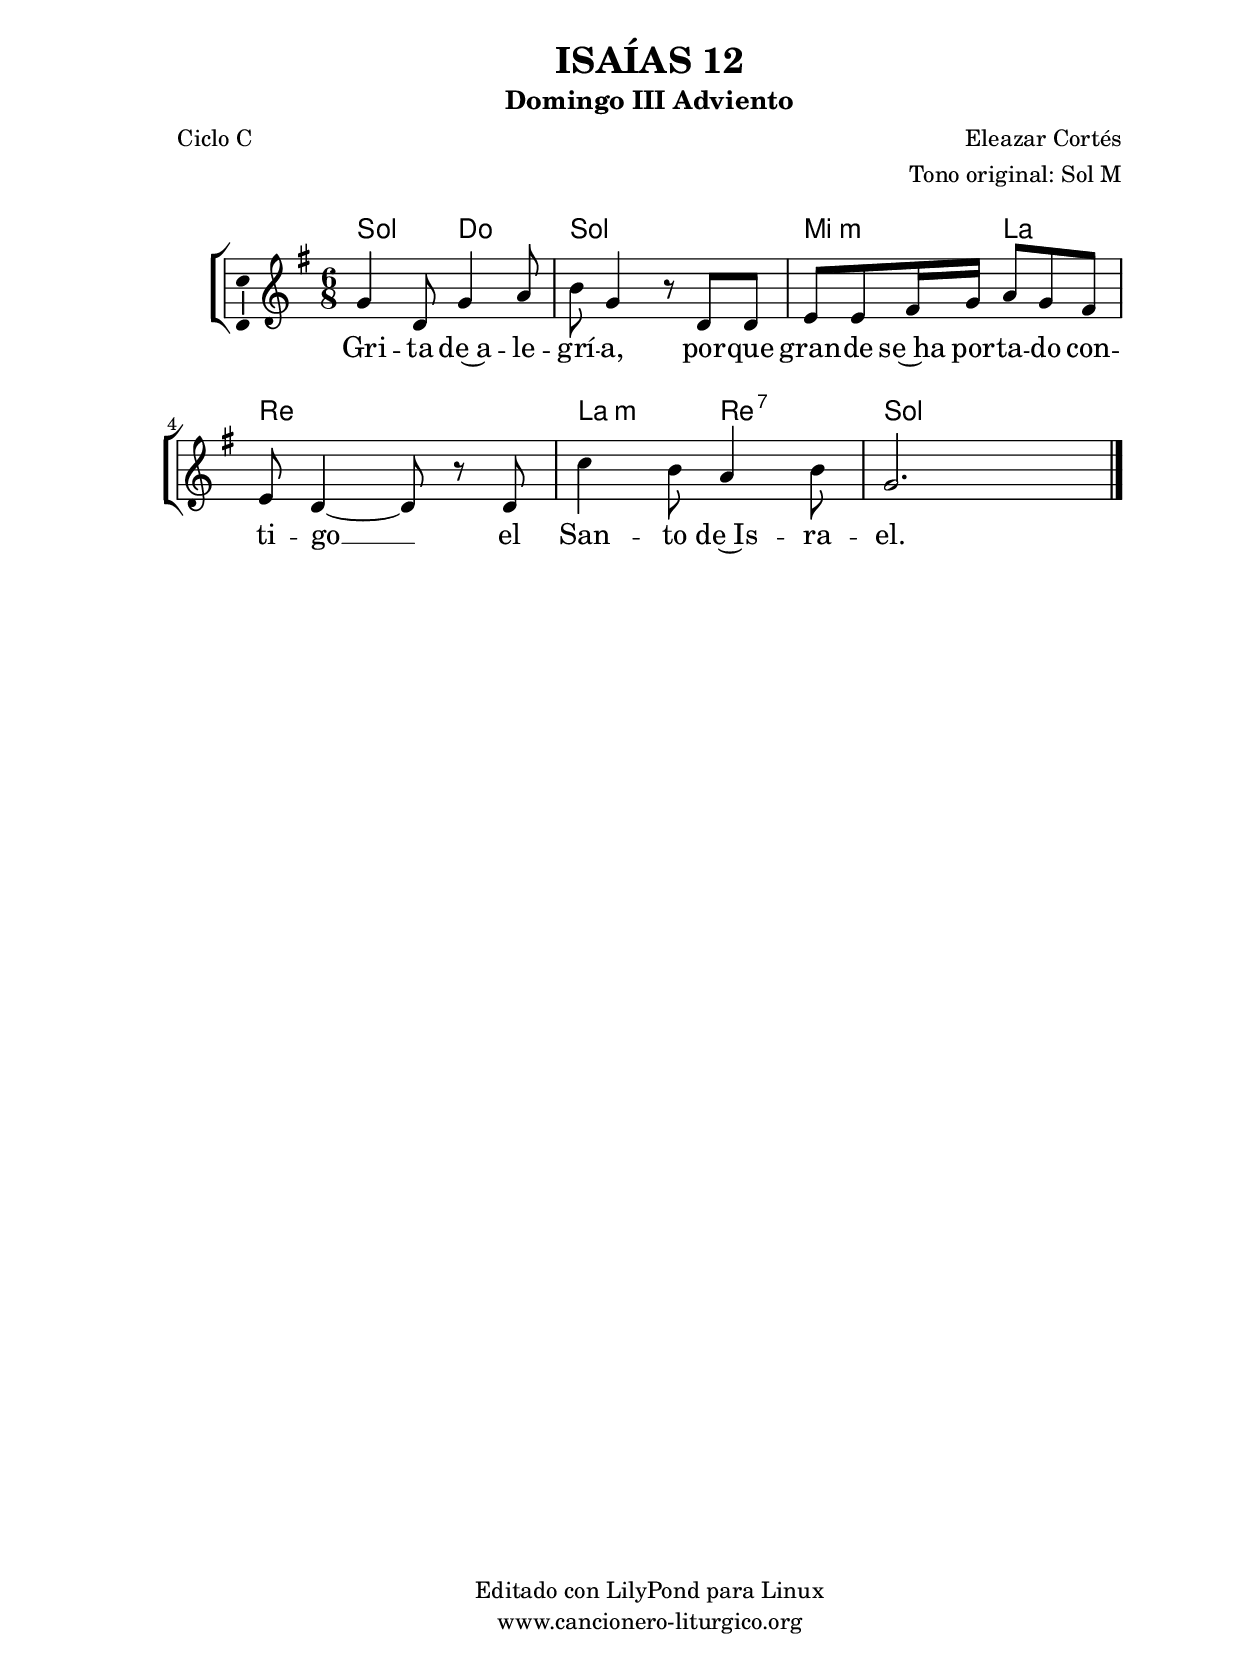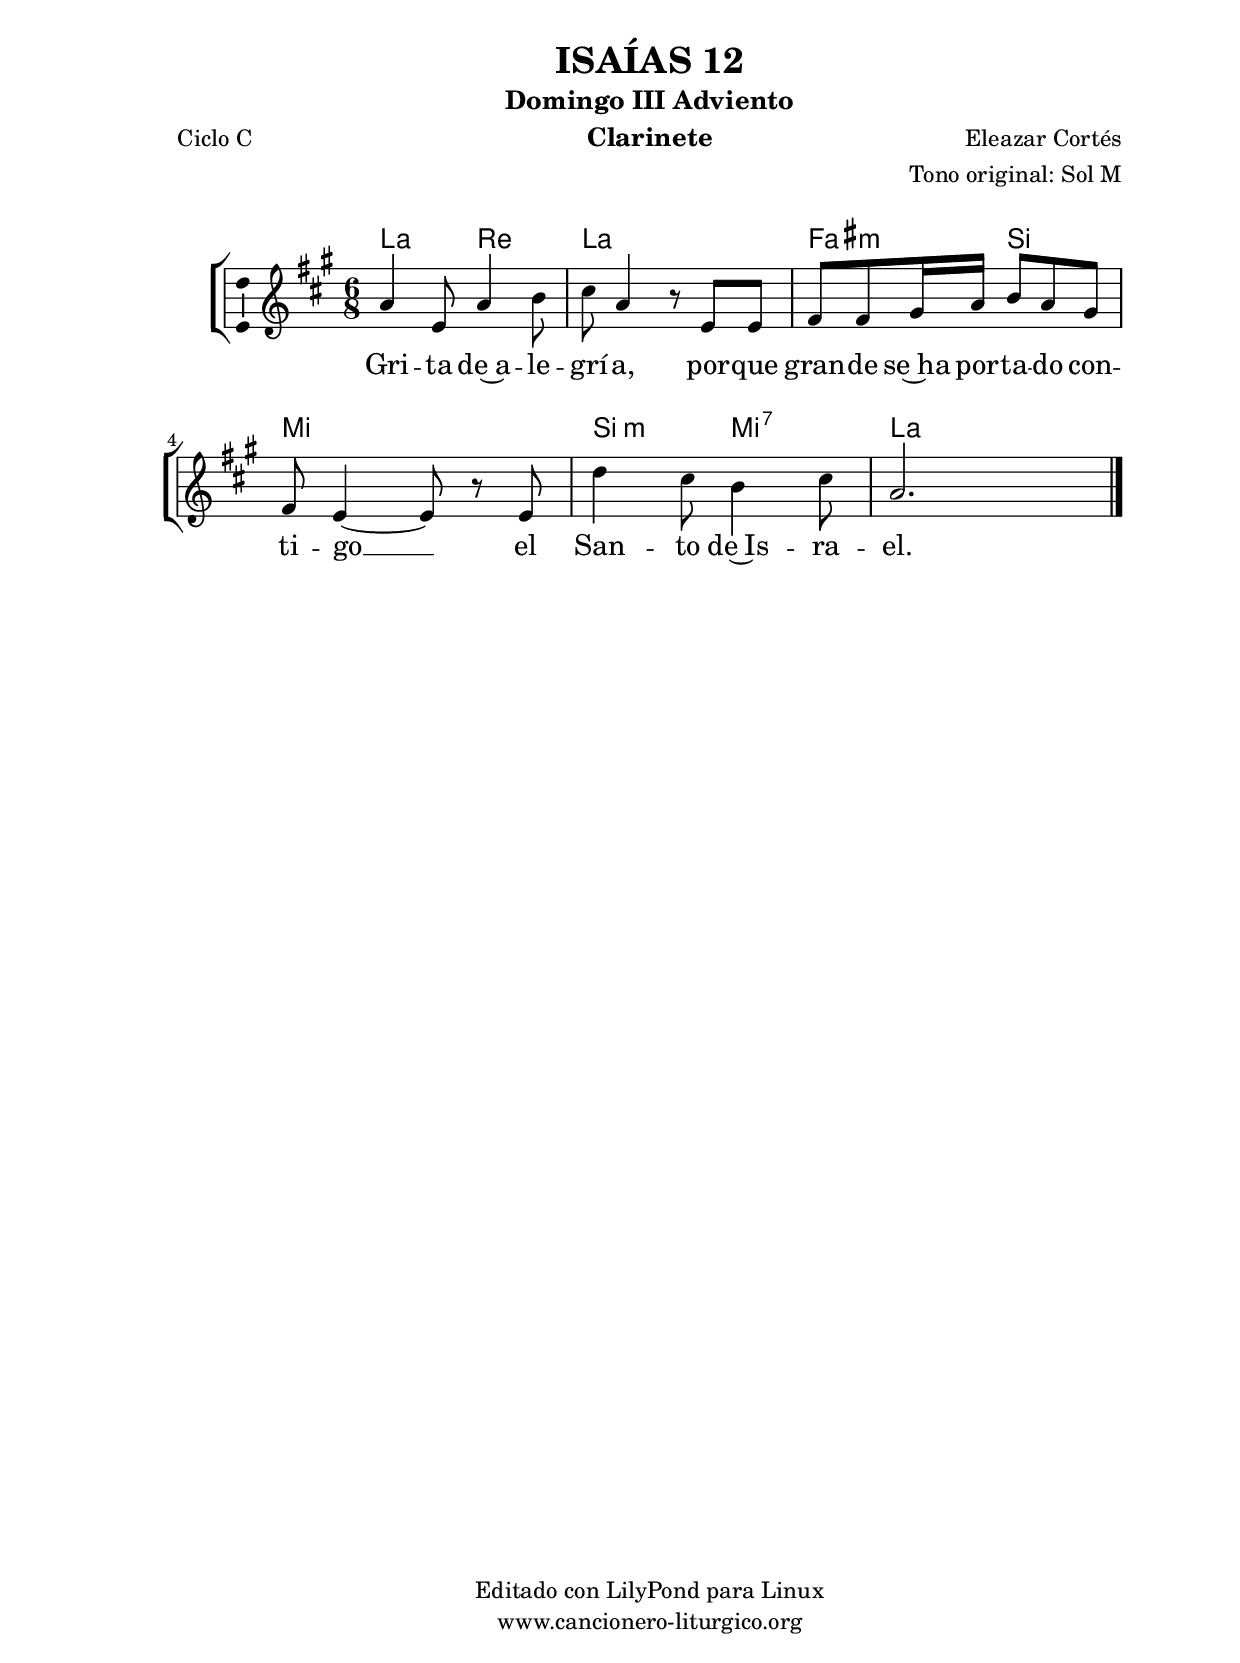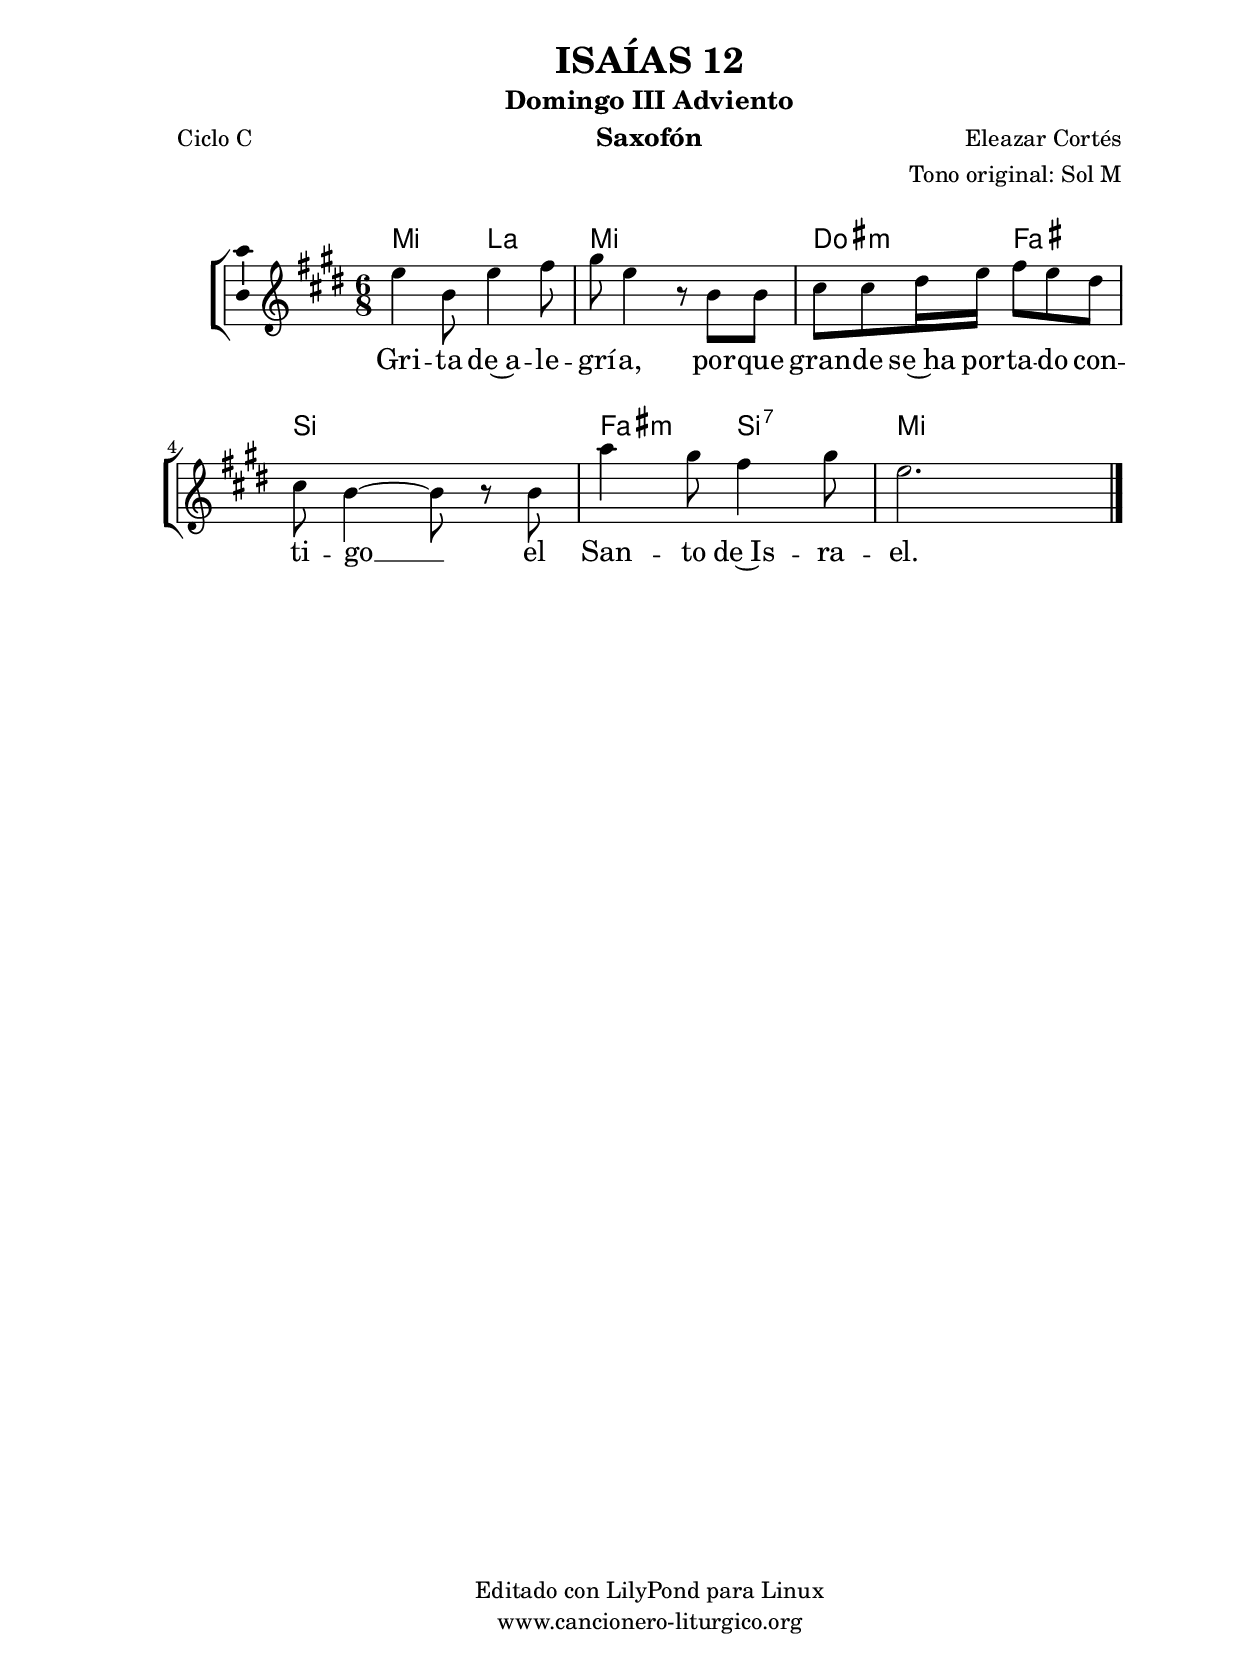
%
%para convertir .midi en .wav:
%timidity filename.midi -Ow -o finename.wav
%
%
%Para convertir de .wav a .mp3:
%lame -h -m j filename.wav
%
%
%para escuchar el midi:
%timidity nombrefichero.midi
%


%versión de lilypond para la que se ha escrito esta partitura:
\version "2.16.0"

	%Tamaño papel
	#(set-default-paper-size "a4")
	%Tamaño partitura
	#(set-global-staff-size 20)
	%No responde al pulsar sobre una nota
	#(ly:set-option 'point-and-click #f)

%parámetros del encabezamiento:
\header {
	title = "ISAÍAS 12"
	subtitle = "Domingo III Adviento"
	composer = "Eleazar Cortés"
	poet = "Ciclo C"
	meter = ""
	arranger = "Tono original: Sol M"
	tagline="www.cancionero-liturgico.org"
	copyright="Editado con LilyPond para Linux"
	}

%parámetros asociados al papel:
\paper  {
	oddHeaderMarkup = \markup {\fill-line { \on-the-fly #not-first-page \fromproperty #'header:title \on-the-fly #not-first-page \fromproperty #'header:composer }}
	evenHeaderMarkup = \markup {\fill-line { \fromproperty #'header:composer \fromproperty #'header:title }}
	#(set-paper-size "a4")
	print-page-number = ##f
	first-page-number = 1
	print-first-page-number = ##f
%	head-separation = 3.0 \cm
	top-margin = 2.0 \cm
	bottom-margin = 0.5\cm
%%%	bottom-margin = -1.0\cm
	left-margin = 3.0 \cm
	line-width = 16.0 \cm 
	indent = 8\mm
	interscoreline = 2.\mm
	between-system-space = 15\mm
%	para que las partituras no llenen la hoja:
	ragged-bottom = ##t
%	idem para la última hoja:
	ragged-last-bottom = ##f
%	para que las partituras llenen el ancho del papel:
	ragged-last = ##f
	after-title-space = 2.5 \cm
%page-count=1
%system-count=8

	%Flexible Vertical Spacing
%	markup-markup-spacing =
%	#'((basic-distance . 15) (minimum-distance . 15) (padding . 3))
	markup-system-spacing =
	#'((basic-distance . 15) (minimum-distance . 15) (padding . 3))
	system-system-spacing =
	#'((basic-distance . 15) (minimum-distance . 15) (padding . 3))
	score-system-spacing =
	#'((basic-distance . 15) (minimum-distance . 15) (padding . 5))
%	top-system-spacing = % header
%	#'((basic-distance . 8) (minimum-distance . 0) (padding . 3))
%	top-markup-spacing =
%	#'((basic-distance . 20) (minimum-distance . 20) (padding . 3))
	last-bottom-spacing = % footer
	#'((basic-distance . 5) (minimum-distance . 5) (padding . 3))
%	score-markup-spacing =
%	#'((basic-distance . 16) (minimum-distance . 13) (padding . 3))

	}


%parámetros que afectan a toda la partitura:
global =  {
	%clave de sol (G):
	\clef G
	%armadura:
%	\transpose e f
	\key g \major
	\tempo 4.=65
	\set Score.tempoHideNote = ##t
	}


acordes = {
	\italianChords
	\chordmode {
%	\transpose e f
{
g4. c g g e:m a d d a:m d:7 g s
	}
	}
}


melodia = 
%	\transpose e f
{
	\relative c''{
	\time 6/8

g4 d8 g4 a8
b8 g4 r8 d8 d
e8 e fis16 g a8 g fis
e8 d4~d8 r8 d8
c'4 b8 a4 b8
g2.

	\bar "|."
	}
	}


texto = \lyricmode {
Gri -- ta de~a -- le -- grí -- a, por -- que gran -- de se~ha por -- ta -- do con -- ti -- go __ el San -- to de~Is -- ra -- el.
	}


acordesStaff = \context ChordNames = acordesStaff <<
	\set chordChanges = ##t
	\acordes
	>>


vozStaff = \context Voice = vozStaff
\with {\consists "Ambitus_engraver"}
<<
%	\set Staff.instrumentName = ""
%	\set Staff.shortInstrumentName = ""
%	\set Staff.midiInstrument = #"clarinet"
%	\set Staff.midiInstrument = #"cello"
%	\set Staff.midiInstrument = #"flute"
	\set Staff.midiInstrument = #"electric guitar (jazz)"
%	\set Staff.midiInstrument = #"english horn"
%	\set Staff.midiInstrument = #"violin"
%	\set Staff.midiInstrument = #"glockenspiel"
	\set Staff.midiMinimumVolume = #0.7
	\set Staff.midiMaximumVolume = #0.9
	\global
	\melodia
	>>


textoStaff = \context Lyrics = textoStaff <<
	\lyricsto vozStaff \texto
	>>

\book {
	\score {
		\context ChoirStaff {
			\override StaffGroup.SystemStartBracket #'collapse-height = #1
			\override Score.SystemStartBar #'collapse-height = #1
			<<
			\acordesStaff
			\vozStaff
			\textoStaff
			>>
			}
		\layout {
	    		\context {
				\Lyrics
				\override LyricText #'font-size = #2
				}
	   		 \context {
				\Score
				%fontSize = #3
				\override StaffSymbol #'staff-space = #(magstep +3)
				%\override Beam #'thickness = #0.55
				%\override SpacingSpanner #'spacing-increment = #1.0
				%\override Slur #'height-limit = #1.5
				}
			}
		}
	\score {
		\unfoldRepeats
		\context ChoirStaff {
			<<
			\acordesStaff
			\vozStaff
			>>
			}
		\midi {
	  		\context {
	  			\Score
				tempoWholesPerMinute = #(ly:make-moment 70 4)
				}
			}
		}
	}

%Partitura para clarinete
#(define output-suffix "C")
\book {
	\header{
		instrument = "Clarinete"
		}
	\score {
		\context ChoirStaff {
			\override StaffGroup.SystemStartBracket #'collapse-height = #1
			\override Score.SystemStartBar #'collapse-height = #1
\transpose c d
			<<
			\acordesStaff
			\vozStaff
			\textoStaff
			>>
			}
		\layout {
	    		\context {
				\Lyrics
				\override LyricText #'font-size = #2
				}
	   		 \context {
				\Score
				%fontSize = #3
				\override StaffSymbol #'staff-space = #(magstep +3)
				%\override Beam #'thickness = #0.55
				%\override SpacingSpanner #'spacing-increment = #1.0
				%\override Slur #'height-limit = #1.5
				}
			}
		}
	}

%Partitura para saxofón
#(define output-suffix "S")
\book {
	\header{
		instrument = "Saxofón"
		}
	\score {
		\context ChoirStaff {
			\override StaffGroup.SystemStartBracket #'collapse-height = #1
			\override Score.SystemStartBar #'collapse-height = #1
\transpose c a
			<<
			\acordesStaff
			\vozStaff
			\textoStaff
			>>
			}
		\layout {
	    		\context {
				\Lyrics
				\override LyricText #'font-size = #2
				}
	   		 \context {
				\Score
				%fontSize = #3
				\override StaffSymbol #'staff-space = #(magstep +3)
				%\override Beam #'thickness = #0.55
				%\override SpacingSpanner #'spacing-increment = #1.0
				%\override Slur #'height-limit = #1.5
				}
			}
		}
	}

